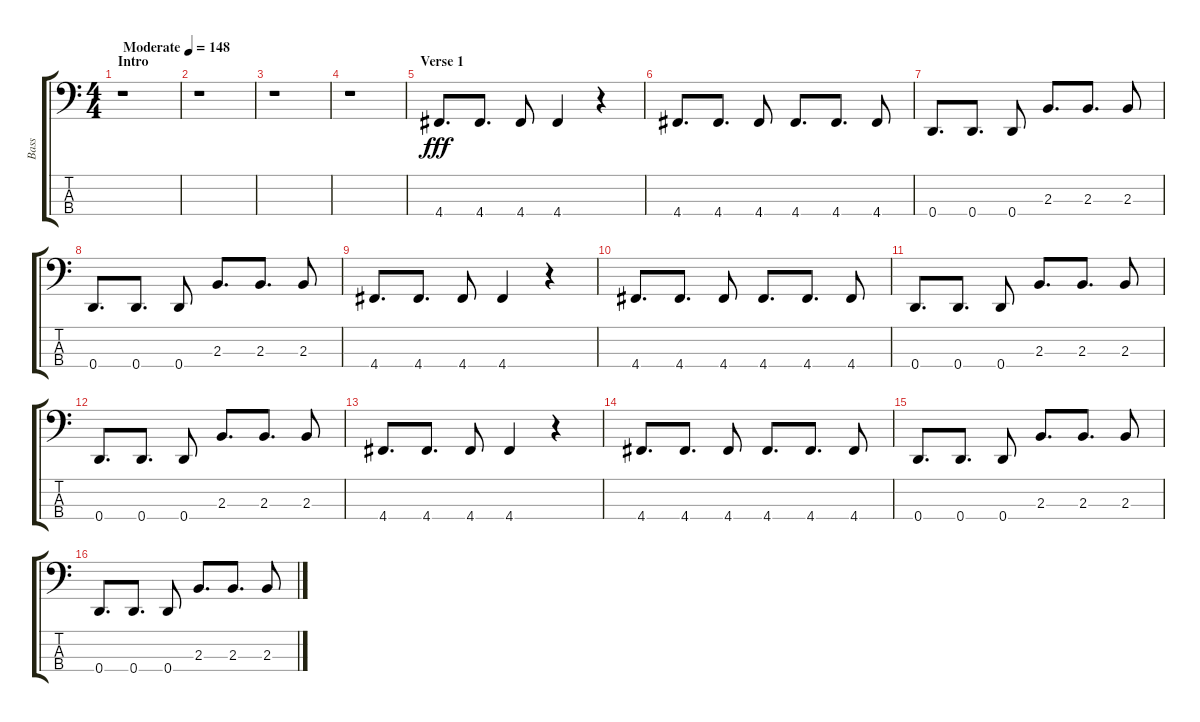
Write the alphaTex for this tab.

\track ("Bass" "Bass") {instrument electricbassfinger}
\staff {score tabs}
\tuning (G2 D2 A1 D1) {hide}
\ts (4 4)
\section ("" "Intro")
\tempo (148 "Moderate")
\clef f4
\ks c
r.1{dy fff instrument electricbassfinger} |
r.1 |
r.1 |
r.1 |
\section ("" "Verse 1")
4.4.8{d} 4.4.8{d} 4.4.8 4.4.4 r.4 |
4.4.8{d} 4.4.8{d} 4.4.8 4.4.8{d} 4.4.8{d} 4.4.8 |
0.4.8{d} 0.4.8{d} 0.4.8 2.3.8{d} 2.3.8{d} 2.3.8 |
0.4.8{d} 0.4.8{d} 0.4.8 2.3.8{d} 2.3.8{d} 2.3.8 |
4.4.8{d} 4.4.8{d} 4.4.8 4.4.4 r.4 |
4.4.8{d} 4.4.8{d} 4.4.8 4.4.8{d} 4.4.8{d} 4.4.8 |
0.4.8{d} 0.4.8{d} 0.4.8 2.3.8{d} 2.3.8{d} 2.3.8 |
0.4.8{d} 0.4.8{d} 0.4.8 2.3.8{d} 2.3.8{d} 2.3.8 |
4.4.8{d} 4.4.8{d} 4.4.8 4.4.4 r.4 |
4.4.8{d} 4.4.8{d} 4.4.8 4.4.8{d} 4.4.8{d} 4.4.8 |
0.4.8{d} 0.4.8{d} 0.4.8 2.3.8{d} 2.3.8{d} 2.3.8 |
0.4.8{d} 0.4.8{d} 0.4.8 2.3.8{d} 2.3.8{d} 2.3.8
